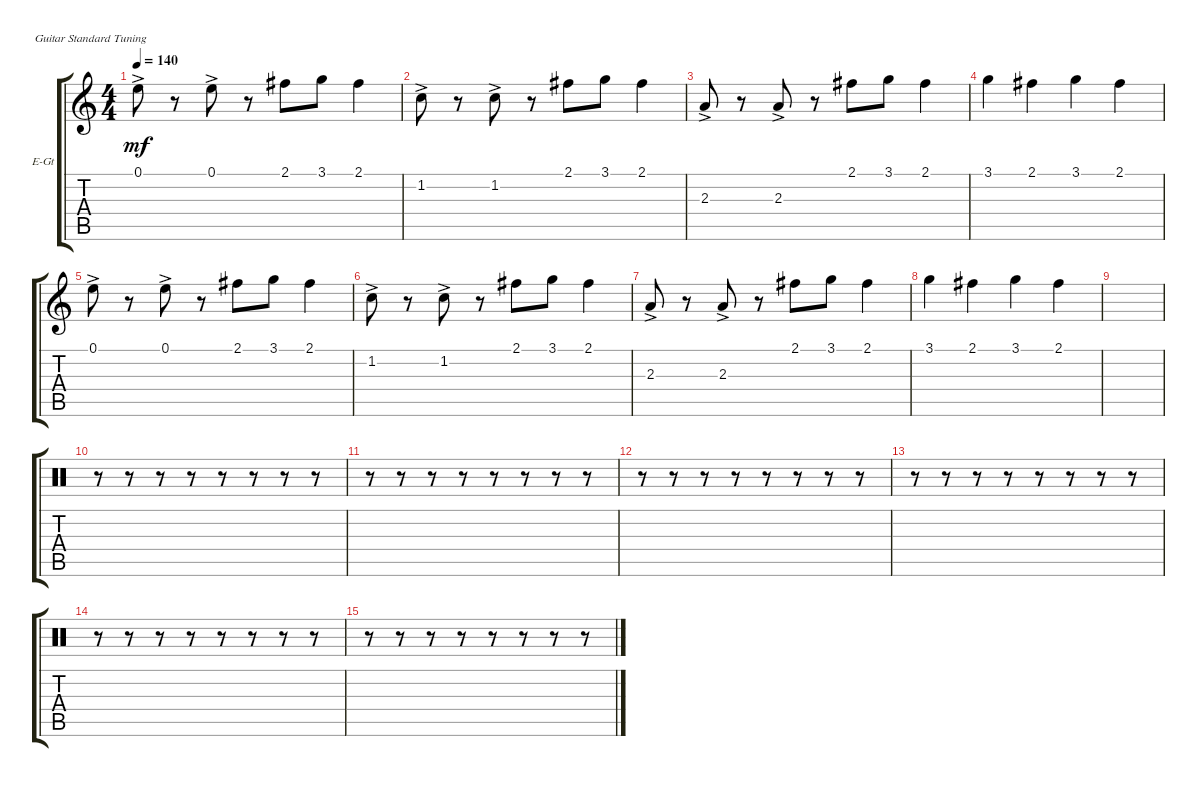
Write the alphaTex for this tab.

\defaultSystemsLayout 4
\bracketExtendMode groupsimilarinstruments
\firstSystemTrackNameOrientation horizontal
\otherSystemsTrackNameOrientation horizontal
\track ("Electric Guitar (Drive)" "E-Gt") {instrument overdrivenguitar}
\staff {score tabs}
\tuning (E4 B3 G3 D3 A2 E2)
\ts (4 4)
\tempo 140
\clef g2
\ks c
0.1{ac}.8{dy mf} r.8 0.1{ac}.8 r.8 2.1.8 3.1.8 2.1.4 |
1.2{ac}.8 r.8 1.2{ac}.8 r.8 2.1.8 3.1.8 2.1.4 |
2.3{ac}.8 r.8 2.3{ac}.8 r.8 2.1.8 3.1.8 2.1.4 |
3.1.4 2.1.4 3.1.4 2.1.4 |
0.1{ac}.8 r.8 0.1{ac}.8 r.8 2.1.8 3.1.8 2.1.4 |
1.2{ac}.8 r.8 1.2{ac}.8 r.8 2.1.8 3.1.8 2.1.4 |
2.3{ac}.8 r.8 2.3{ac}.8 r.8 2.1.8 3.1.8 2.1.4 |
3.1.4 2.1.4 3.1.4 2.1.4 |
|
\clef neutral
r.8 r.8 r.8 r.8 r.8 r.8 r.8 r.8 |
r.8 r.8 r.8 r.8 r.8 r.8 r.8 r.8 |
r.8 r.8 r.8 r.8 r.8 r.8 r.8 r.8 |
r.8 r.8 r.8 r.8 r.8 r.8 r.8 r.8 |
r.8 r.8 r.8 r.8 r.8 r.8 r.8 r.8 |
r.8 r.8 r.8 r.8 r.8 r.8 r.8 r.8
